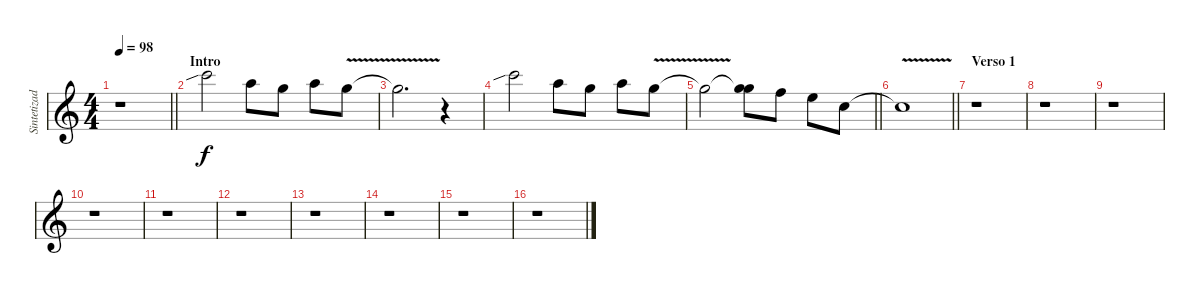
\track ("Sintetizador" "Sintetizad") {instrument pad4choir}
\staff {score}
\tuning (E4 B3 G3 D3 A2 E2) {hide}
\ts (4 4)
\tempo 98
\clef g2
\barLineRight lightlight
\ks c
r.1{dy f instrument pad4choir} |
\section ("" "Intro")
20.1{sib}.2 17.1.8 20.2.8 17.1.8 20.2{v}.8 |
20.2{t}.2{d} r.4 |
20.1{sib}.2 17.1.8 20.2.8 17.1.8 20.2{v}.8 |
\barLineRight lightlight
20.2{t}.2 (15.1 20.2{t}).8 13.1.8 12.1.8 8.1.8 |
\barLineRight lightlight
8.1{v t}.1 |
\section ("" "Verso 1")
r.1 |
r.1 |
r.1 |
r.1 |
r.1 |
r.1 |
r.1 |
r.1 |
r.1 |
r.1
